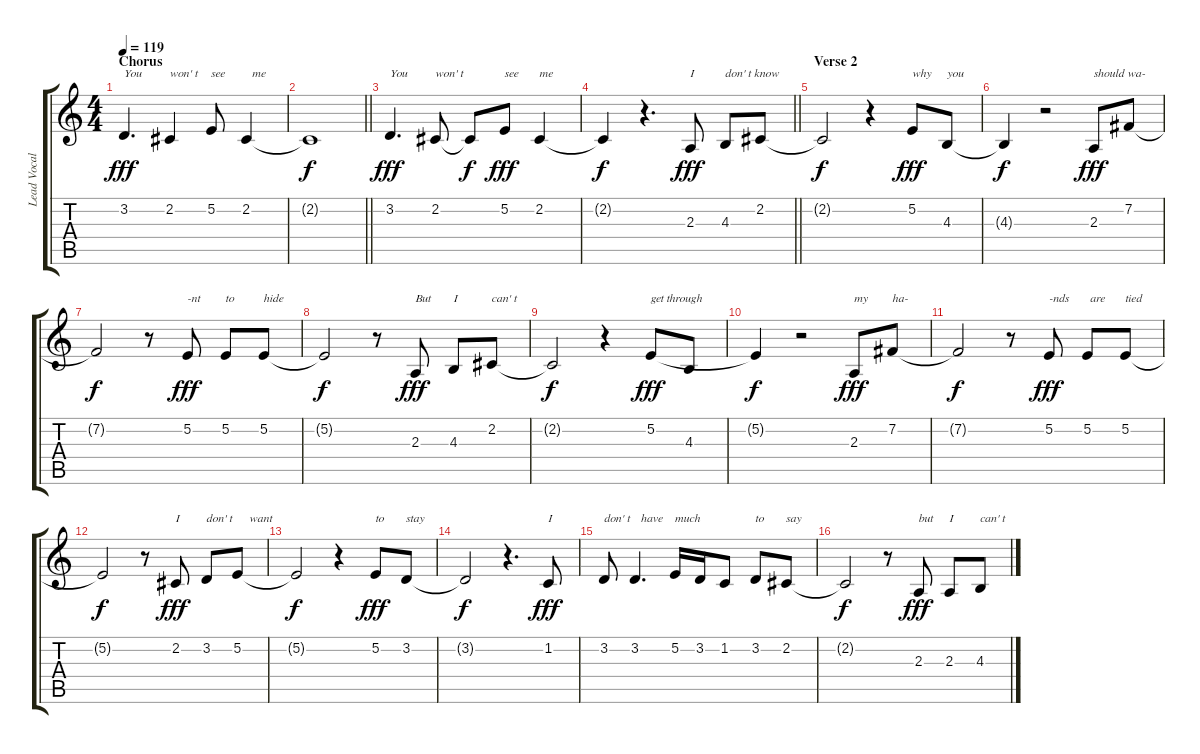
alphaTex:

\track ("Lead Vocal (Paul McCartney)" "Lead Vocal") {instrument altosax}
\staff {score tabs}
\tuning (E4 B3 G3 D3 A2 E2) {hide}
\ts (4 4)
\section ("" "Chorus")
\tempo 119
\clef g2
\ks c
3.2.4{d txt "You" dy fff} 2.2.4{txt "won' t"} 5.2.8{txt "see"} 2.2.4{txt "  me"} |
\barLineRight lightlight
2.2{t}.1{dy f} |
3.2.4{d txt "You" dy fff} 2.2.8{txt "won' t"} 2.2{t}.8{dy f} 5.2.8{txt "see" dy fff} 2.2.4{txt "me"} |
\barLineRight lightlight
2.2{t}.4{dy f} r.4{d} 2.3.8{txt "I" dy fff} 4.3.8{txt "don' t know"} 2.2.8 |
\section ("" "Verse 2")
2.2{t}.2{dy f} r.4 5.2.8{txt "why" dy fff} 4.3.8{txt "you"} |
4.3{t}.4{dy f} r.2 2.3.8{txt "should wa-" dy fff} 7.2.8 |
7.2{t}.2{dy f} r.8 5.2.8{txt "-nt" dy fff} 5.2.8{txt "to"} 5.2.8{txt "hide"} |
5.2{t}.2{dy f} r.8 2.3.8{txt "But" dy fff} 4.3.8{txt "I"} 2.2.8{txt "can' t"} |
2.2{t}.2{dy f} r.4 5.2.8{txt "get through" dy fff} 4.3.8 |
5.2{t}.4{dy f} r.2 2.3.8{txt "my" dy fff} 7.2.8{txt "ha-"} |
7.2{t}.2{dy f} r.8 5.2.8{txt "-nds" dy fff} 5.2.8{txt " are"} 5.2.8{txt "tied"} |
5.2{t}.2{dy f} r.8 2.2.8{txt "I" dy fff} 3.2.8{txt "don' t"} 5.2.8{txt "    want"} |
5.2{t}.2{dy f} r.4 5.2.8{txt "to" dy fff} 3.2.8{txt "stay"} |
3.2{t}.2{dy f} r.4{d} 1.2.8{txt "I" dy fff} |
3.2.8{txt "don' t"} 3.2.4{d txt "  have"} 5.2.16{txt "much"} 3.2.16 1.2.8 3.2.8{txt "to"} 2.2.8{txt "say"} |
2.2{t}.2{dy f} r.8 2.3.8{txt "but" dy fff} 2.3.8{txt "I"} 4.3.8{txt "can' t"}
